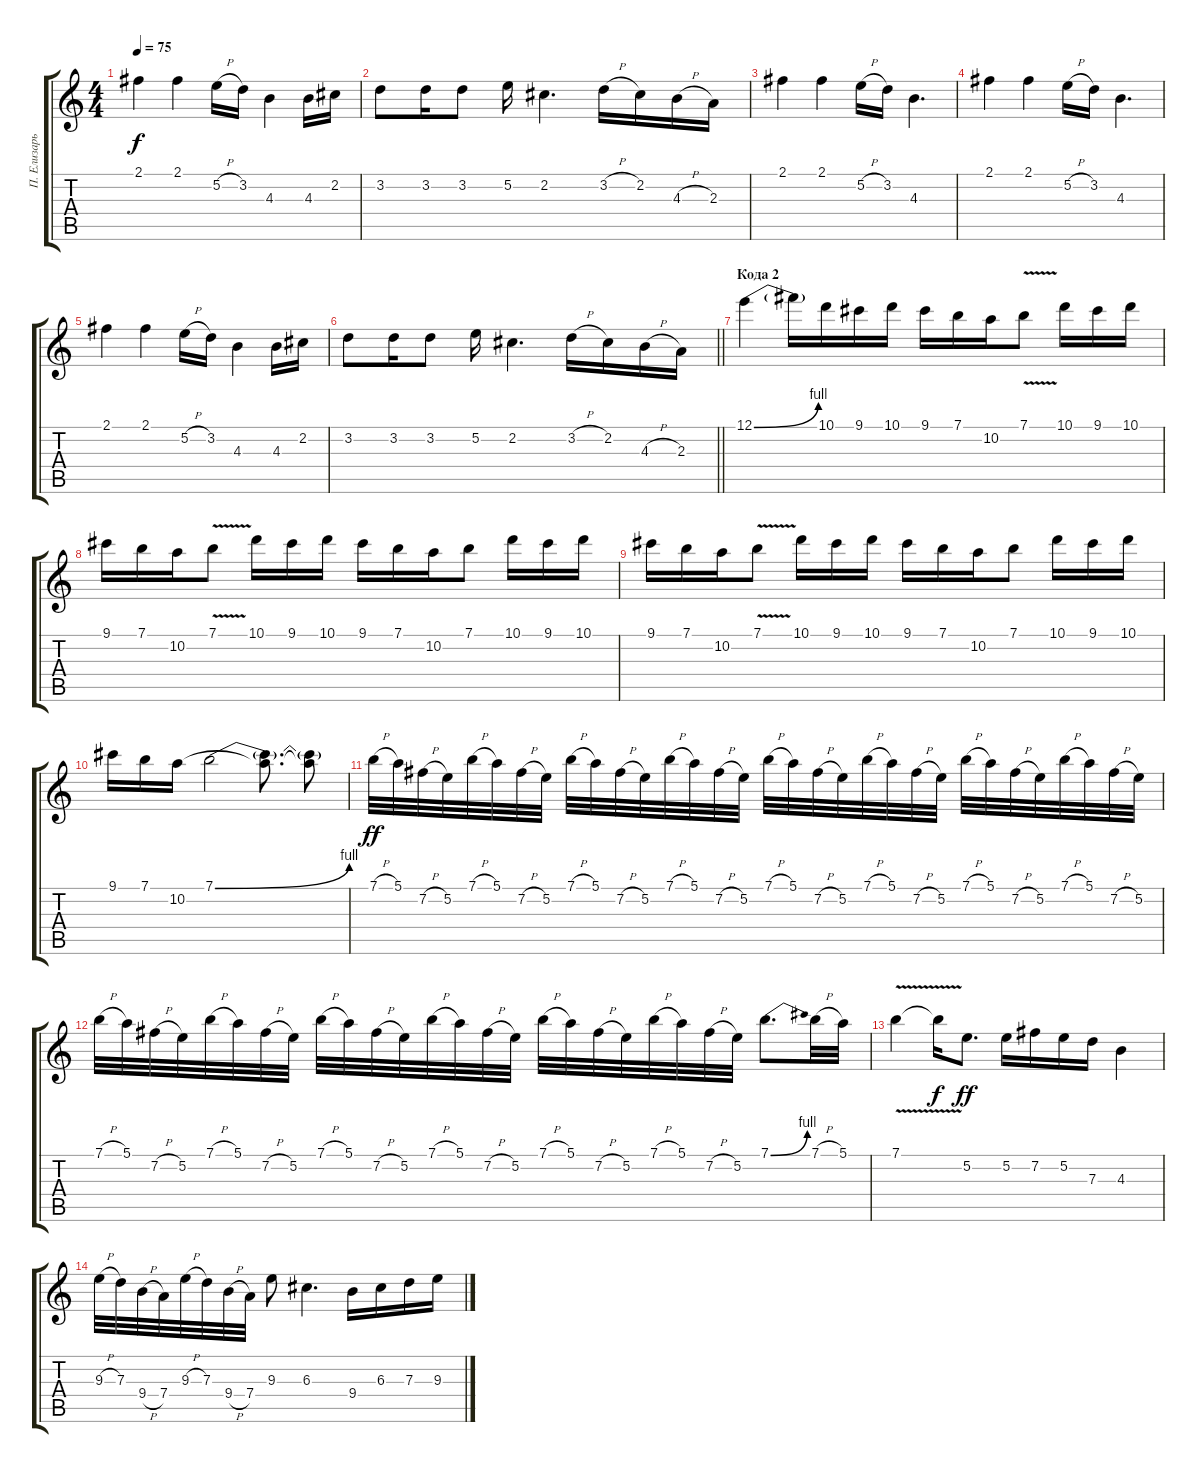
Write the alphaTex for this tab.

\track ("П. Елизарьев" "П. Елизарь") {instrument acousticguitarsteel}
\staff {score tabs}
\tuning (E4 B3 G3 D3 A2 E2) {hide}
\ts (4 4)
\tempo 75
\clef g2
\ks c
2.1.4{dy f} 2.1.4 5.2{h}.16 3.2.16 4.3.4 4.3.16 2.2.16 |
3.2.8 3.2.16 3.2.8 5.2.16 2.2.4{d} 3.2{h}.16 2.2.16 4.3{h}.16 2.3.16 |
2.1.4 2.1.4 5.2{h}.16 3.2.16 4.3.4{d} |
2.1.4 2.1.4 5.2{h}.16 3.2.16 4.3.4{d} |
2.1.4 2.1.4 5.2{h}.16 3.2.16 4.3.4 4.3.16 2.2.16 |
\barLineRight lightlight
3.2.8 3.2.16 3.2.8 5.2.16 2.2.4{d} 3.2{h}.16 2.2.16 4.3{h}.16 2.3.16 |
\section ("" "Кода 2")
12.1{be (bend 0 0 60 4)}.4{volume 12} 12.1{t}.16 10.1.16 9.1.16 10.1.16 9.1.16 7.1.16 10.2.16 7.1{v}.8 10.1.16 9.1.16 10.1.16 |
9.1.16{volume 10} 7.1.16 10.2.16 7.1{v}.8 10.1.16 9.1.16 10.1.16 9.1.16 7.1.16 10.2.16 7.1.8 10.1.16 9.1.16 10.1.16 |
9.1.16{volume 8} 7.1.16 10.2.16 7.1{v}.8 10.1.16 9.1.16 10.1.16 9.1.16 7.1.16 10.2.16 7.1.8 10.1.16 9.1.16 10.1.16 |
9.1.16{volume 6} 7.1.16 10.2.16 7.1{be (bend 0 0 60 4)}.2 (7.1{t} 10.2{t}).8{d} (7.1{t} 10.2{t}).8 |
7.1{h}.32{dy ff volume 6} 5.1.32 7.2{h}.32 5.2.32 7.1{h}.32 5.1.32 7.2{h}.32 5.2.32 7.1{h}.32 5.1.32 7.2{h}.32 5.2.32 7.1{h}.32 5.1.32 7.2{h}.32 5.2.32 7.1{h}.32 5.1.32 7.2{h}.32 5.2.32 7.1{h}.32 5.1.32 7.2{h}.32 5.2.32 7.1{h}.32 5.1.32 7.2{h}.32 5.2.32 7.1{h}.32 5.1.32 7.2{h}.32 5.2.32 |
7.1{h}.32{volume 4} 5.1.32 7.2{h}.32 5.2.32 7.1{h}.32 5.1.32 7.2{h}.32 5.2.32 7.1{h}.32 5.1.32 7.2{h}.32 5.2.32 7.1{h}.32 5.1.32 7.2{h}.32 5.2.32 7.1{h}.32 5.1.32 7.2{h}.32 5.2.32 7.1{h}.32 5.1.32 7.2{h}.32 5.2.32 7.1{be (bend 0 0 60 4)}.8{d} 7.1{h}.32 5.1.32 |
7.1{v}.4{volume 2} 7.1{t}.16{dy f} 5.2.8{d dy ff} 5.2.16 7.2.16 5.2.16 7.3.16 4.3.4 |
9.3{h}.32{volume 0} 7.3.32 9.4{h}.32 7.4.32 9.3{h}.32 7.3.32 9.4{h}.32 7.4.32 9.3.8 6.3.4{d} 9.4.16 6.3.16 7.3.16 9.3.16
